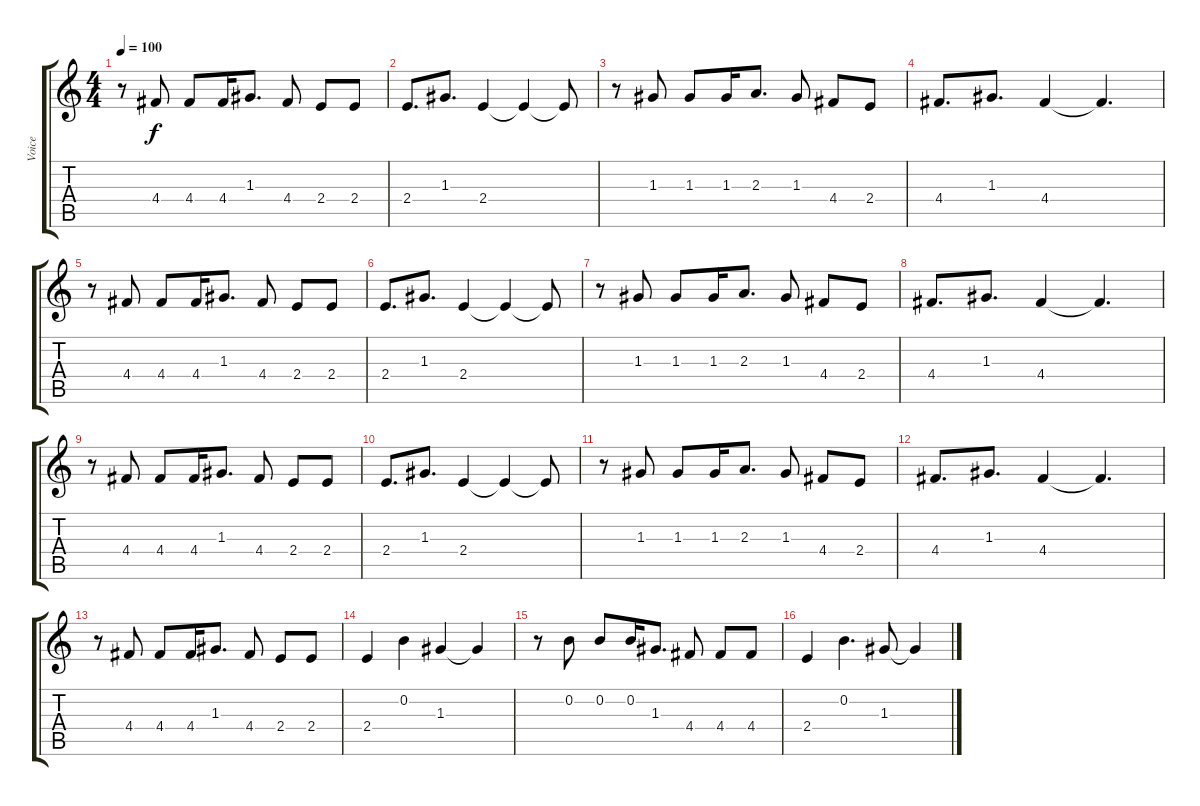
\track ("Voice" "Voice") {instrument electricbassfinger}
\staff {score tabs}
\tuning (E4 B3 G3 D3 A2 E2) {hide}
\ts (4 4)
\tempo 100
\clef g2
\ks c
r.8{dy f} 4.4.8 4.4.8 4.4.16 1.3.8{d} 4.4.8 2.4.8 2.4.8 |
2.4.8{d} 1.3.8{d} 2.4.4 2.4{t}.4 2.4{t}.8 |
r.8 1.3.8 1.3.8 1.3.16 2.3.8{d} 1.3.8 4.4.8 2.4.8 |
4.4.8{d} 1.3.8{d} 4.4.4 4.4{t}.4{d} |
r.8 4.4.8 4.4.8 4.4.16 1.3.8{d} 4.4.8 2.4.8 2.4.8 |
2.4.8{d} 1.3.8{d} 2.4.4 2.4{t}.4 2.4{t}.8 |
r.8 1.3.8 1.3.8 1.3.16 2.3.8{d} 1.3.8 4.4.8 2.4.8 |
4.4.8{d} 1.3.8{d} 4.4.4 4.4{t}.4{d} |
r.8 4.4.8 4.4.8 4.4.16 1.3.8{d} 4.4.8 2.4.8 2.4.8 |
2.4.8{d} 1.3.8{d} 2.4.4 2.4{t}.4 2.4{t}.8 |
r.8 1.3.8 1.3.8 1.3.16 2.3.8{d} 1.3.8 4.4.8 2.4.8 |
4.4.8{d} 1.3.8{d} 4.4.4 4.4{t}.4{d} |
r.8 4.4.8 4.4.8 4.4.16 1.3.8{d} 4.4.8 2.4.8 2.4.8 |
2.4.4 0.2.4 1.3.4 1.3{t}.4 |
r.8 0.2.8 0.2.8 0.2.16 1.3.8{d} 4.4.8 4.4.8 4.4.8 |
2.4.4 0.2.4{d} 1.3.8 1.3{t}.4
